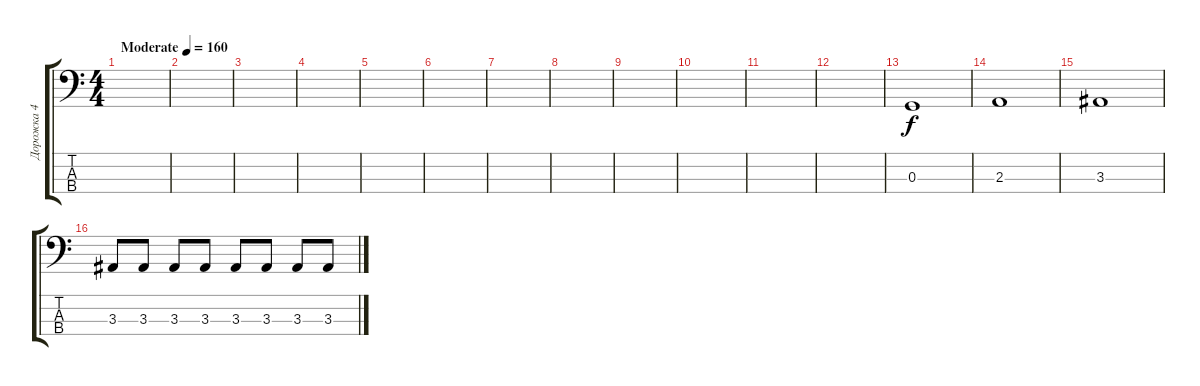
\track ("Дорожка 4" "Дорожка 4") {instrument electricbasspick}
\staff {score tabs}
\tuning (F2 C2 G1 D1) {hide}
\ts (4 4)
\tempo (160 "Moderate")
\clef f4
\ks c
|
|
|
|
|
|
|
|
|
|
|
|
0.3.1 |
2.3.1 |
3.3.1 |
3.3.8 3.3.8 3.3.8 3.3.8 3.3.8 3.3.8 3.3.8 3.3.8
